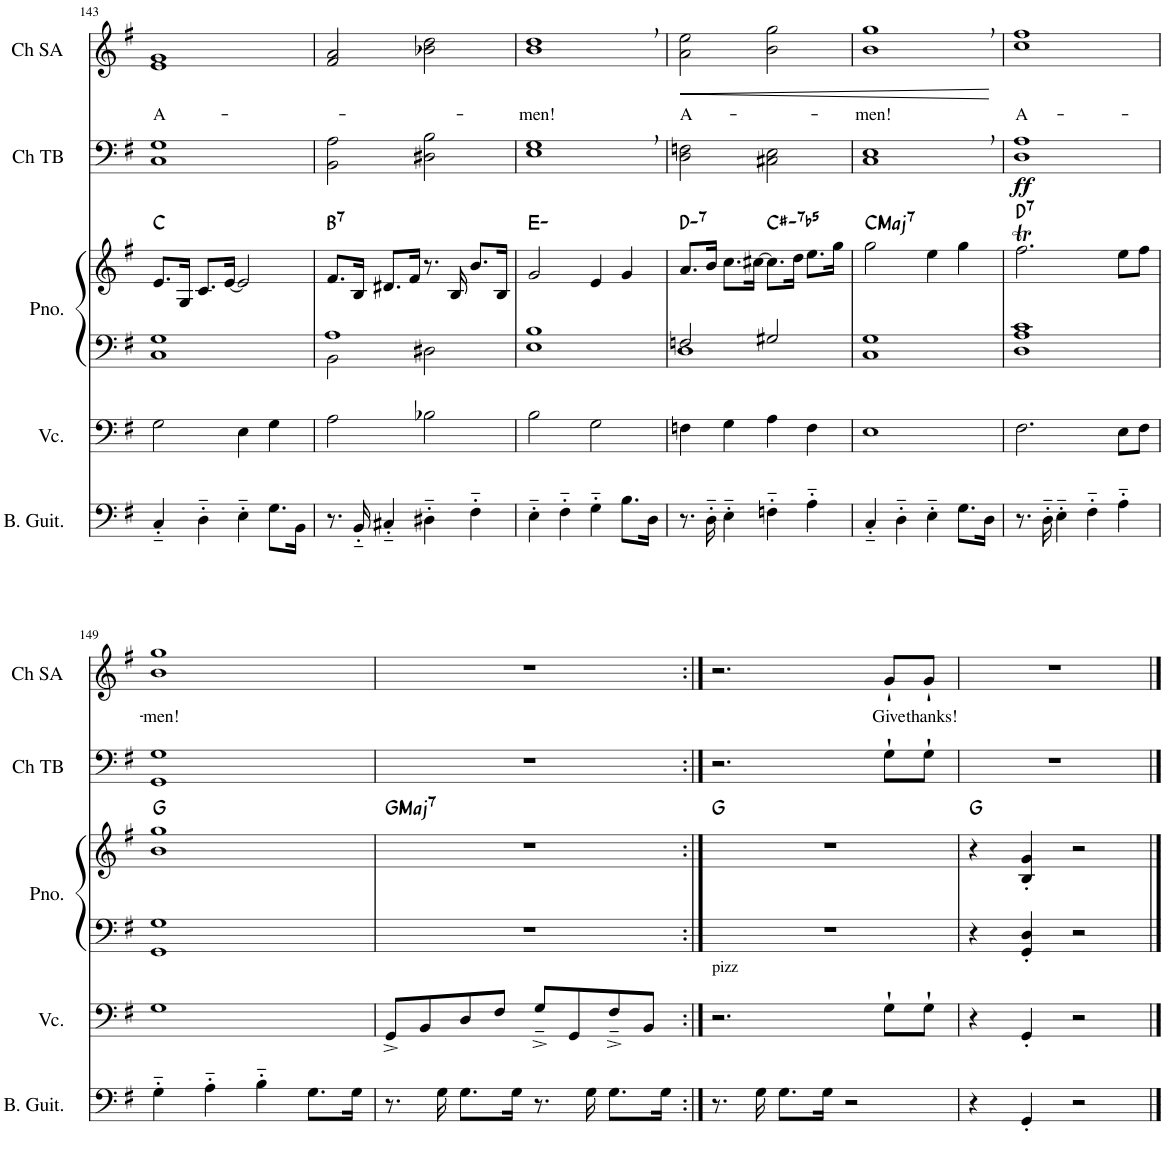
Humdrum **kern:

**kern	**kern	**kern	**kern	**harte	**kern	**dynam	**kern	**text	**dynam
*part5	*part4	*part3	*part3	*part3	*part2	*part2	*part1	*part1	*part1
*staff6	*staff5	*staff4	*staff3	*	*staff2	*staff2	*staff1	*staff1	*staff1
*I"Bass Guitar	*I"Violoncello	*I"Piano	*	*	*I"Choir TB	*	*I"Choir SA	*	*
*I'B. Guit.	*I'Vc.	*I'Pno.	*	*	*I'Ch TB	*	*I'Ch SA	*	*
!!LO:PB:g=z
*clefF4	*clefF4	*clefF4	*clefG2	*	*clefF4	*	*clefG2	*	*
*Trd7c12	*	*	*	*	*	*	*	*	*
*k[f#]	*k[f#]	*k[f#]	*k[f#]	*	*k[f#]	*	*k[f#]	*	*
*M4/4	*M4/4	*M4/4	*M4/4	*	*M4/4	*	*M4/4	*	*
=143	=143	=143	=143	=143	=143	=143	=143	=143	=143
!	!	!	!	!	!	!	!	!LO:LY:b	!
4C'~/	2G\	1C 1G	8.e/L	C:maj	1C 1G	.	1e 1g	A-	.
.	.	.	16G/Jk	.	.	.	.	.	.
4D'~\	.	.	8.c/L	.	.	.	.	.	.
.	.	.	[16e/Jk	.	.	.	.	.	.
4E'~\	4E\	.	2e/]	.	.	.	.	.	.
8.G\L	4G\	.	.	.	.	.	.	.	.
16BB\Jk	.	.	.	.	.	.	.	.	.
=144	=144	=144	=144	=144	=144	=144	=144	=144	=144
*	*	*^	*	*	*	*	*	*	*
!	!	!	!	!	!LO:H:kt=7	!	!	!	!	!
8.r	2A\	1A	2BB\	8.f#/L	B:7	2BB\ 2A\	.	2f#/ 2a/	.	.
16BB'~/	.	.	.	16B/Jk	.	.	.	.	.	.
4C#X'~/	.	.	.	8.d#X/L	.	.	.	.	.	.
.	.	.	.	16f#/Jk	.	.	.	.	.	.
4D#X'~\	2B-X\	.	2D#X\	8.r	.	2D#X\ 2B\	.	2b-X\ 2dd\	.	.
.	.	.	.	16B/	.	.	.	.	.	.
4F#'~\	.	.	.	8.b/L	.	.	.	.	.	.
.	.	.	.	16B/Jk	.	.	.	.	.	.
*	*	*v	*v	*	*	*	*	*	*	*
=145	=145	=145	=145	=145	=145	=145	=145	=145	=145
!	!	!	!	!	!	!	!	!LO:LY:b	!
4E'~\	2B\	1E 1B	2g/	E:min	1E, 1G,	.	1b, 1dd,	-men!	.
4F#'~\	.	.	.	.	.	.	.	.	.
4G'~\	2G\	.	4e/	.	.	.	.	.	.
8.B\L	.	.	4g/	.	.	.	.	.	.
16D\Jk	.	.	.	.	.	.	.	.	.
=146	=146	=146	=146	=146	=146	=146	=146	=146	=146
*	*	*^	*	*	*	*	*	*	*
!	!	!	!	!	!LO:H:kt=7	!	!	!	!LO:LY:b	!LO:HP:b
8.r	4Fn\	2Fn/	1D	8.a/L	D:min7	2D\ 2Fn\	.	2a\ 2ee\	A-	<
16D'~\	.	.	.	16b/Jk	.	.	.	.	.	.
4E'~\	4G\	.	.	8.cc\L	.	.	.	.	.	.
.	.	.	.	[16cc#X\Jk	.	.	.	.	.	.
!	!	!	!	!	!LO:H:kt=-7b5	!	!	!	!	!
4Fn'~\	4A\	2G#X/	.	8.cc#\L]	C#:hdim7	2C#X\ 2E\	.	2b\ 2gg\	.	.
.	.	.	.	16dd\Jk	.	.	.	.	.	.
4A'~\	4F\	.	.	8.ee\L	.	.	.	.	.	.
.	.	.	.	16gg\Jk	.	.	.	.	.	.
*	*	*v	*v	*	*	*	*	*	*	*
.	.	.	.	.	.	.	.	.	[
=147	=147	=147	=147	=147	=147	=147	=147	=147	=147
!	!	!	!	!LO:H:kt=Maj7	!	!	!	!LO:LY:b	!
4C'~/	1E	1C 1G	2gg\	C:maj7	1C, 1E,	.	1b, 1gg,	-men!	.
4D'~\	.	.	.	.	.	.	.	.	.
4E'~\	.	.	4ee\	.	.	.	.	.	.
8.G\L	.	.	4gg\	.	.	.	.	.	.
16D\Jk	.	.	.	.	.	.	.	.	.
=148	=148	=148	=148	=148	=148	=148	=148	=148	=148
!	!	!	!	!LO:H:kt=7	!	!LO:DY:b	!	!LO:LY:b	!
8.r	2.F#\	1D 1A 1c	2.ff#t\	D:7	1D 1A	ff	1cc 1ff#	A-	.
16D'~\	.	.	.	.	.	.	.	.	.
4E'~\	.	.	.	.	.	.	.	.	.
4F#'~\	.	.	.	.	.	.	.	.	.
4A'~\	8E\L	.	8ee\L	.	.	.	.	.	.
.	8F#\J	.	8ff#\J	.	.	.	.	.	.
!!LO:LB:g=z
=149	=149	=149	=149	=149	=149	=149	=149	=149	=149
!	!	!	!	!	!	!	!	!LO:LY:b	!
4G'~\	1G	1GG 1G	1b 1gg	G:maj	1GG 1G	.	1b 1gg	-men!	.
4A'~\	.	.	.	.	.	.	.	.	.
4B'~\	.	.	.	.	.	.	.	.	.
8.G\L	.	.	.	.	.	.	.	.	.
16G\Jk	.	.	.	.	.	.	.	.	.
=150	=150	=150	=150	=150	=150	=150	=150	=150	=150
!	!	!	!	!LO:H:kt=Maj7	!	!	!	!	!
8.r	8GG^/L	1r	1r	G:maj7	1r	.	1r	.	.
.	8BB/	.	.	.	.	.	.	.	.
16G\	.	.	.	.	.	.	.	.	.
8.G\L	8D/	.	.	.	.	.	.	.	.
.	8F#/J	.	.	.	.	.	.	.	.
16G\Jk	.	.	.	.	.	.	.	.	.
8.r	8G~^/L	.	.	.	.	.	.	.	.
.	8GG/	.	.	.	.	.	.	.	.
16G\	.	.	.	.	.	.	.	.	.
8.G\L	8F#~^/	.	.	.	.	.	.	.	.
.	8BB/J	.	.	.	.	.	.	.	.
16G\Jk	.	.	.	.	.	.	.	.	.
=151:|!	=151:|!	=151:|!	=151:|!	=151:|!	=151:|!	=151:|!	=151:|!	=151:|!	=151:|!
!	!LO:TX:a:t=pizz	!	!	!	!	!	!	!	!
8.r	2.r	1r	1r	G:maj	2.r	.	2.r	.	.
16G\	.	.	.	.	.	.	.	.	.
8.G\L	.	.	.	.	.	.	.	.	.
16G\Jk	.	.	.	.	.	.	.	.	.
2r	.	.	.	.	.	.	.	.	.
!	!	!	!	!	!	!	!	!LO:LY:b	!
.	8G`\L	.	.	.	8G`\L	.	8g`/L	Give	.
!	!	!	!	!	!	!	!	!LO:LY:b	!
.	8G`\J	.	.	.	8G`\J	.	8g`/J	thanks!	.
=152	=152	=152	=152	=152	=152	=152	=152	=152	=152
4r	4r	4r	4r	G:maj	1r	.	1r	.	.
4GG'/	4GG'/	4GG/' 4D/'	4B/' 4g/'	.	.	.	.	.	.
2r	2r	2r	2r	.	.	.	.	.	.
==	==	==	==	==	==	==	==	==	==
*-	*-	*-	*-	*-	*-	*-	*-	*-	*-
